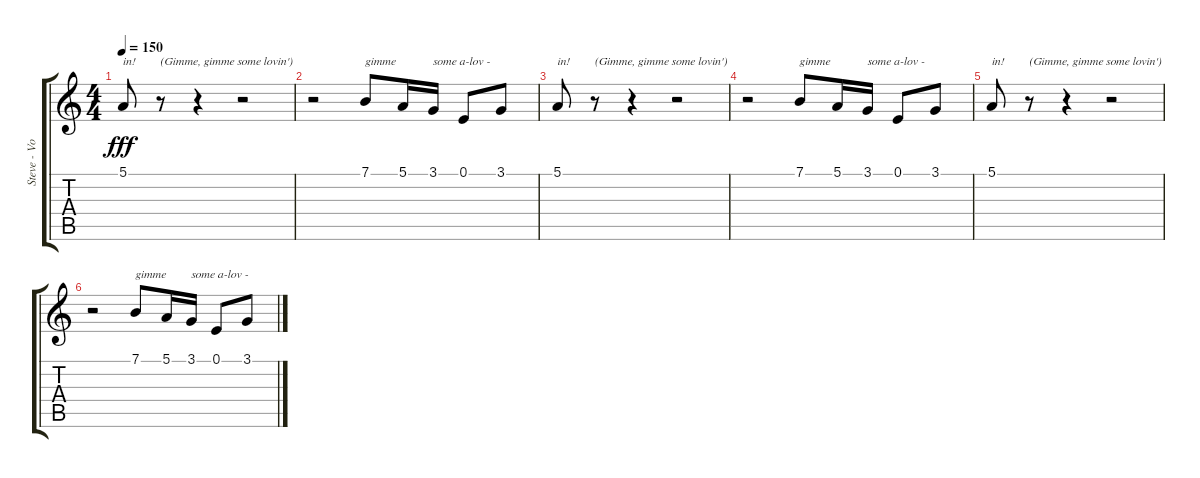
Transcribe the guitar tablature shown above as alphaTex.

\track ("Steve - Vocals" "Steve - Vo") {instrument altosax}
\staff {score tabs}
\tuning (E4 B3 G3 D3 A2 E2) {hide}
\ts (4 4)
\tempo 150
\clef g2
\ks c
5.1.8{txt "in!" dy fff} r.8{txt "(Gimme, gimme some lovin')"} r.4 r.2 |
r.2{volume 14} 7.1.8{txt "gimme" volume 13} 5.1.16 3.1.16{txt "some a-lov -"} 0.1.8 3.1.8 |
5.1.8{txt "in!" volume 12} r.8{txt "(Gimme, gimme some lovin')"} r.4 r.2{volume 10} |
r.2{volume 8} 7.1.8{txt "gimme" volume 6} 5.1.16 3.1.16{txt "some a-lov -"} 0.1.8 3.1.8 |
5.1.8{txt "in!" volume 5} r.8{txt "(Gimme, gimme some lovin')"} r.4 r.2{volume 4} |
r.2{volume 2} 7.1.8{txt "gimme" volume 1} 5.1.16 3.1.16{txt "some a-lov -"} 0.1.8{volume 0} 3.1.8
